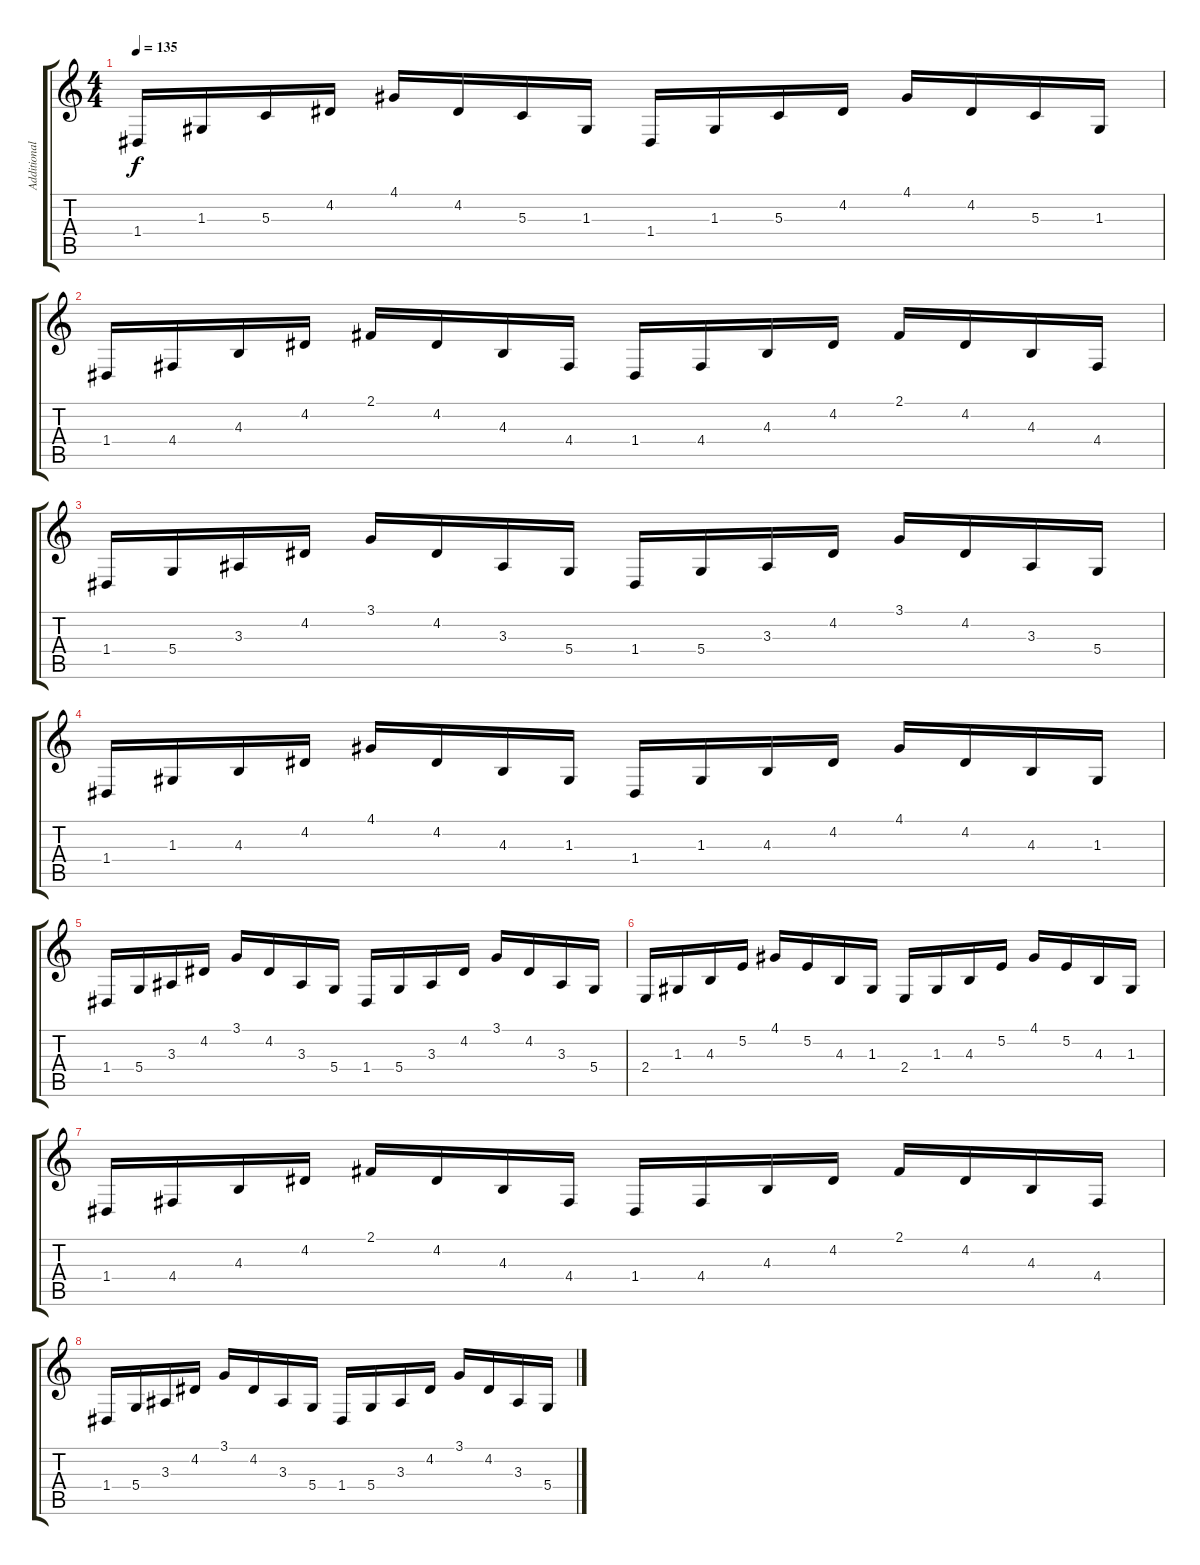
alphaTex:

\track ("Additional Synthesiser" "Additional") {instrument pad3polysynth}
\staff {score tabs}
\tuning (E4 B3 G3 D3 A2 E2) {hide}
\ts (4 4)
\tempo 135
\clef g2
\ks c
1.4.16{dy f} 1.3.16 5.3.16 4.2.16 4.1.16 4.2.16 5.3.16 1.3.16 1.4.16 1.3.16 5.3.16 4.2.16 4.1.16 4.2.16 5.3.16 1.3.16 |
1.4.16 4.4.16 4.3.16 4.2.16 2.1.16 4.2.16 4.3.16 4.4.16 1.4.16 4.4.16 4.3.16 4.2.16 2.1.16 4.2.16 4.3.16 4.4.16 |
1.4.16 5.4.16 3.3.16 4.2.16 3.1.16 4.2.16 3.3.16 5.4.16 1.4.16 5.4.16 3.3.16 4.2.16 3.1.16 4.2.16 3.3.16 5.4.16 |
1.4.16 1.3.16 4.3.16 4.2.16 4.1.16 4.2.16 4.3.16 1.3.16 1.4.16 1.3.16 4.3.16 4.2.16 4.1.16 4.2.16 4.3.16 1.3.16 |
1.4.16 5.4.16 3.3.16 4.2.16 3.1.16 4.2.16 3.3.16 5.4.16 1.4.16 5.4.16 3.3.16 4.2.16 3.1.16 4.2.16 3.3.16 5.4.16 |
2.4.16 1.3.16 4.3.16 5.2.16 4.1.16 5.2.16 4.3.16 1.3.16 2.4.16 1.3.16 4.3.16 5.2.16 4.1.16 5.2.16 4.3.16 1.3.16 |
1.4.16 4.4.16 4.3.16 4.2.16 2.1.16 4.2.16 4.3.16 4.4.16 1.4.16 4.4.16 4.3.16 4.2.16 2.1.16 4.2.16 4.3.16 4.4.16 |
1.4.16 5.4.16 3.3.16 4.2.16 3.1.16 4.2.16 3.3.16 5.4.16 1.4.16 5.4.16 3.3.16 4.2.16 3.1.16 4.2.16 3.3.16 5.4.16
